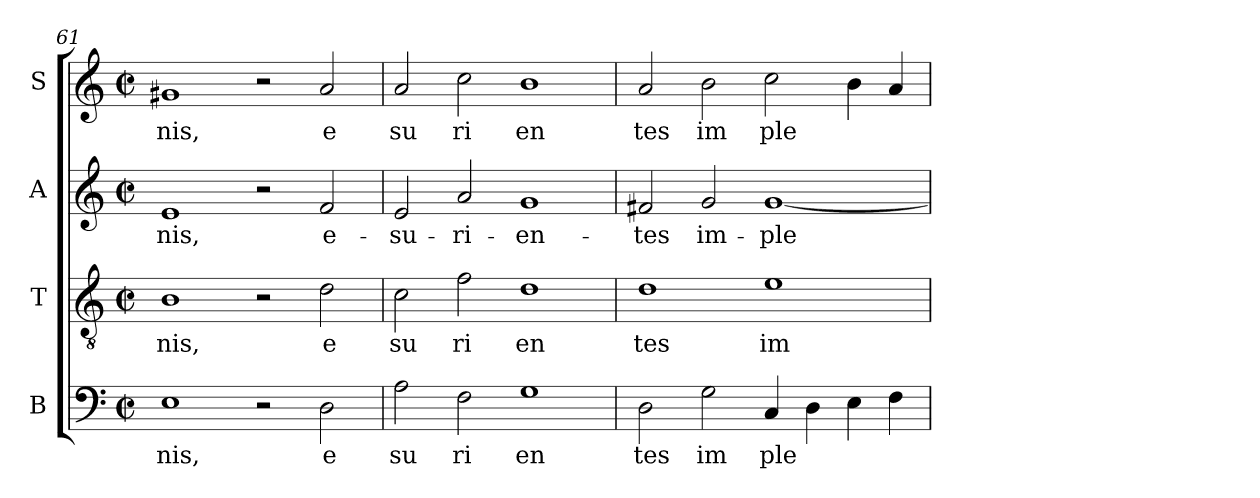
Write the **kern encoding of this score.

**kern	**text	**kern	**text	**kern	**text	**kern	**text
*part4	*part4	*part3	*part3	*part2	*part2	*part1	*part1
*staff4	*staff4	*staff3	*staff3	*staff2	*staff2	*staff1	*staff1
*I"B	*	*I"T	*	*I"A	*	*I"S	*
*I'B	*	*I'T	*	*I'A	*	*I'S	*
*clefF4	*	*clefGv2	*	*clefG2	*	*clefG2	*
*k[]	*	*k[]	*	*k[]	*	*k[]	*
*C:	*	*C:	*	*C:	*	*C:	*
*M2/2	*	*M2/2	*	*M2/2	*	*M2/2	*
*met(c|)	*	*met(c|)	*	*met(c|)	*	*met(c|)	*
=61	=61	=61	=61	=61	=61	=61	=61
!	!LO:LY:b:cj	!	!LO:LY:b:cj	!	!LO:LY:b:cj	!	!LO:LY:b:cj
1E	nis,	1B	nis,	1e	-nis,	1g#X	nis,
2r	.	2r	.	2r	.	2r	.
!	!LO:LY:b:cj	!	!LO:LY:b:cj	!	!LO:LY:b:cj	!	!LO:LY:b:cj
2D\	e	2d\	e	2f/	e-	2a/	e
=62	=62	=62	=62	=62	=62	=62	=62
!	!LO:LY:b:cj	!	!LO:LY:b:cj	!	!LO:LY:b:cj	!	!LO:LY:b:cj
2A\	su	2c\	su	2e/	-su-	2a/	su
!	!LO:LY:b:cj	!	!LO:LY:b:cj	!	!LO:LY:b:cj	!	!LO:LY:b:cj
2F\	ri	2f\	ri	2a/	-ri-	2cc\	ri
!	!LO:LY:b:cj	!	!LO:LY:b:cj	!	!LO:LY:b:cj	!	!LO:LY:b:cj
1G	en	1d	en	1g	-en-	1b	en
=63	=63	=63	=63	=63	=63	=63	=63
!	!LO:LY:b:cj	!	!LO:LY:b:cj	!	!LO:LY:b:cj	!	!LO:LY:b:cj
2D\	tes	1d	tes	2f#X/	-tes	2a/	tes
!	!LO:LY:b:cj	!	!	!	!LO:LY:b:cj	!	!LO:LY:b:cj
2G\	im	.	.	2g/	im-	2b\	im
!	!LO:LY:b:cj	!	!LO:LY:b:cj	!	!LO:LY:b:cj	!	!LO:LY:b:cj
4C/	ple	1e	im	[<1g	-ple-	2cc\	ple
!	!LO:LY:b:cj	!	!	!	!	!	!
4D\	.	.	.	.	.	.	.
!	!LO:LY:b:cj	!	!	!	!	!	!LO:LY:b:cj
4E\	.	.	.	.	.	4b\	.
!	!LO:LY:b:cj	!	!	!	!	!	!LO:LY:b:cj
4F\	.	.	.	.	.	4a/	.
=	=	=	=	=	=	=	=
*-	*-	*-	*-	*-	*-	*-	*-
